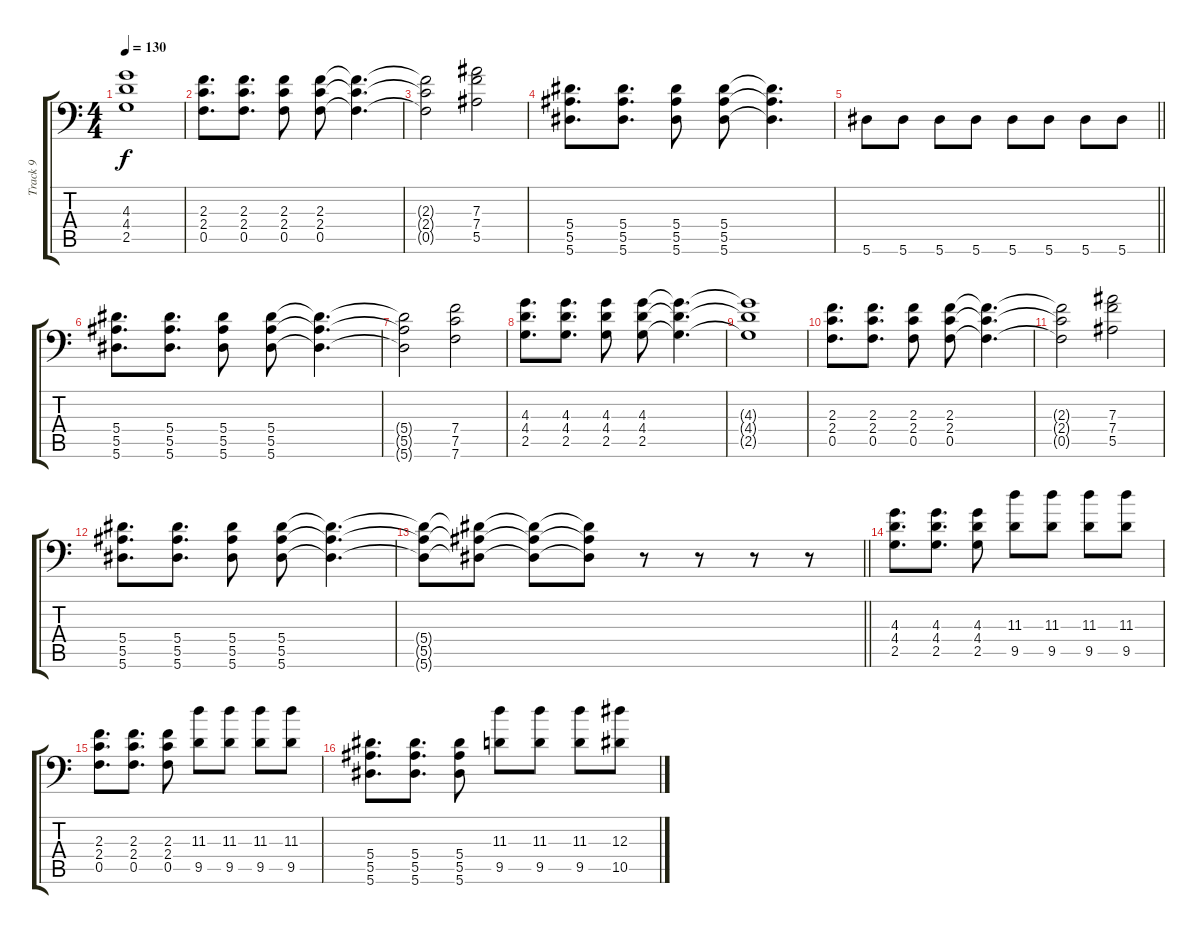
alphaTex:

\track ("Track 9" "Track 9") {instrument distortionguitar}
\staff {score tabs}
\tuning (C4 G3 Eb3 Bb2 F2 Bb1) {hide}
\ts (4 4)
\tempo 130
\clef f4
\ks c
(4.3{t} 4.4{t} 2.5{t}).1{dy f} |
(2.3 2.4 0.5).8{d} (2.3 2.4 0.5).8{d} (2.3 2.4 0.5).8 (2.3 2.4 0.5).8 (2.3{t} 2.4{t} 0.5{t}).4{d} |
(2.3{t} 2.4{t} 0.5{t}).2 (7.3 7.4 5.5).2 |
(5.4 5.5 5.6).8{d} (5.4 5.5 5.6).8{d} (5.4 5.5 5.6).8 (5.4 5.5 5.6).8 (5.4{t} 5.5{t} 5.6{t}).4{d} |
\barLineRight lightlight
5.6.8 5.6.8 5.6.8 5.6.8 5.6.8 5.6.8 5.6.8 5.6.8 |
\section ("" "")
(5.4 5.5 5.6).8{d} (5.4 5.5 5.6).8{d} (5.4 5.5 5.6).8 (5.4 5.5 5.6).8 (5.4{t} 5.5{t} 5.6{t}).4{d} |
(5.4{t} 5.5{t} 5.6{t}).2 (7.4 7.5 7.6).2 |
(4.3 4.4 2.5).8{d} (4.3 4.4 2.5).8{d} (4.3 4.4 2.5).8 (4.3 4.4 2.5).8 (4.3{t} 4.4{t} 2.5{t}).4{d} |
(4.3{t} 4.4{t} 2.5{t}).1 |
(2.3 2.4 0.5).8{d} (2.3 2.4 0.5).8{d} (2.3 2.4 0.5).8 (2.3 2.4 0.5).8 (2.3{t} 2.4{t} 0.5{t}).4{d} |
(2.3{t} 2.4{t} 0.5{t}).2 (7.3 7.4 5.5).2 |
(5.4 5.5 5.6).8{d} (5.4 5.5 5.6).8{d} (5.4 5.5 5.6).8 (5.4 5.5 5.6).8 (5.4{t} 5.5{t} 5.6{t}).4{d} |
\barLineRight lightlight
(5.4{t} 5.5{t} 5.6{t}).8 (5.4{t} 5.5{t} 5.6{t}).8 (5.4{t} 5.5{t} 5.6{t}).8 (5.4{t} 5.5{t} 5.6{t}).8 r.8 r.8 r.8 r.8 |
\section ("" "")
(4.3 4.4 2.5).8{d} (4.3 4.4 2.5).8{d} (4.3 4.4 2.5).8 (11.3 9.5).8 (11.3 9.5).8 (11.3 9.5).8 (11.3 9.5).8 |
(2.3 2.4 0.5).8{d} (2.3 2.4 0.5).8{d} (2.3 2.4 0.5).8 (11.3 9.5).8 (11.3 9.5).8 (11.3 9.5).8 (11.3 9.5).8 |
(5.4 5.5 5.6).8{d} (5.4 5.5 5.6).8{d} (5.4 5.5 5.6).8 (11.3 9.5).8 (11.3 9.5).8 (11.3 9.5).8 (12.3 10.5).8
